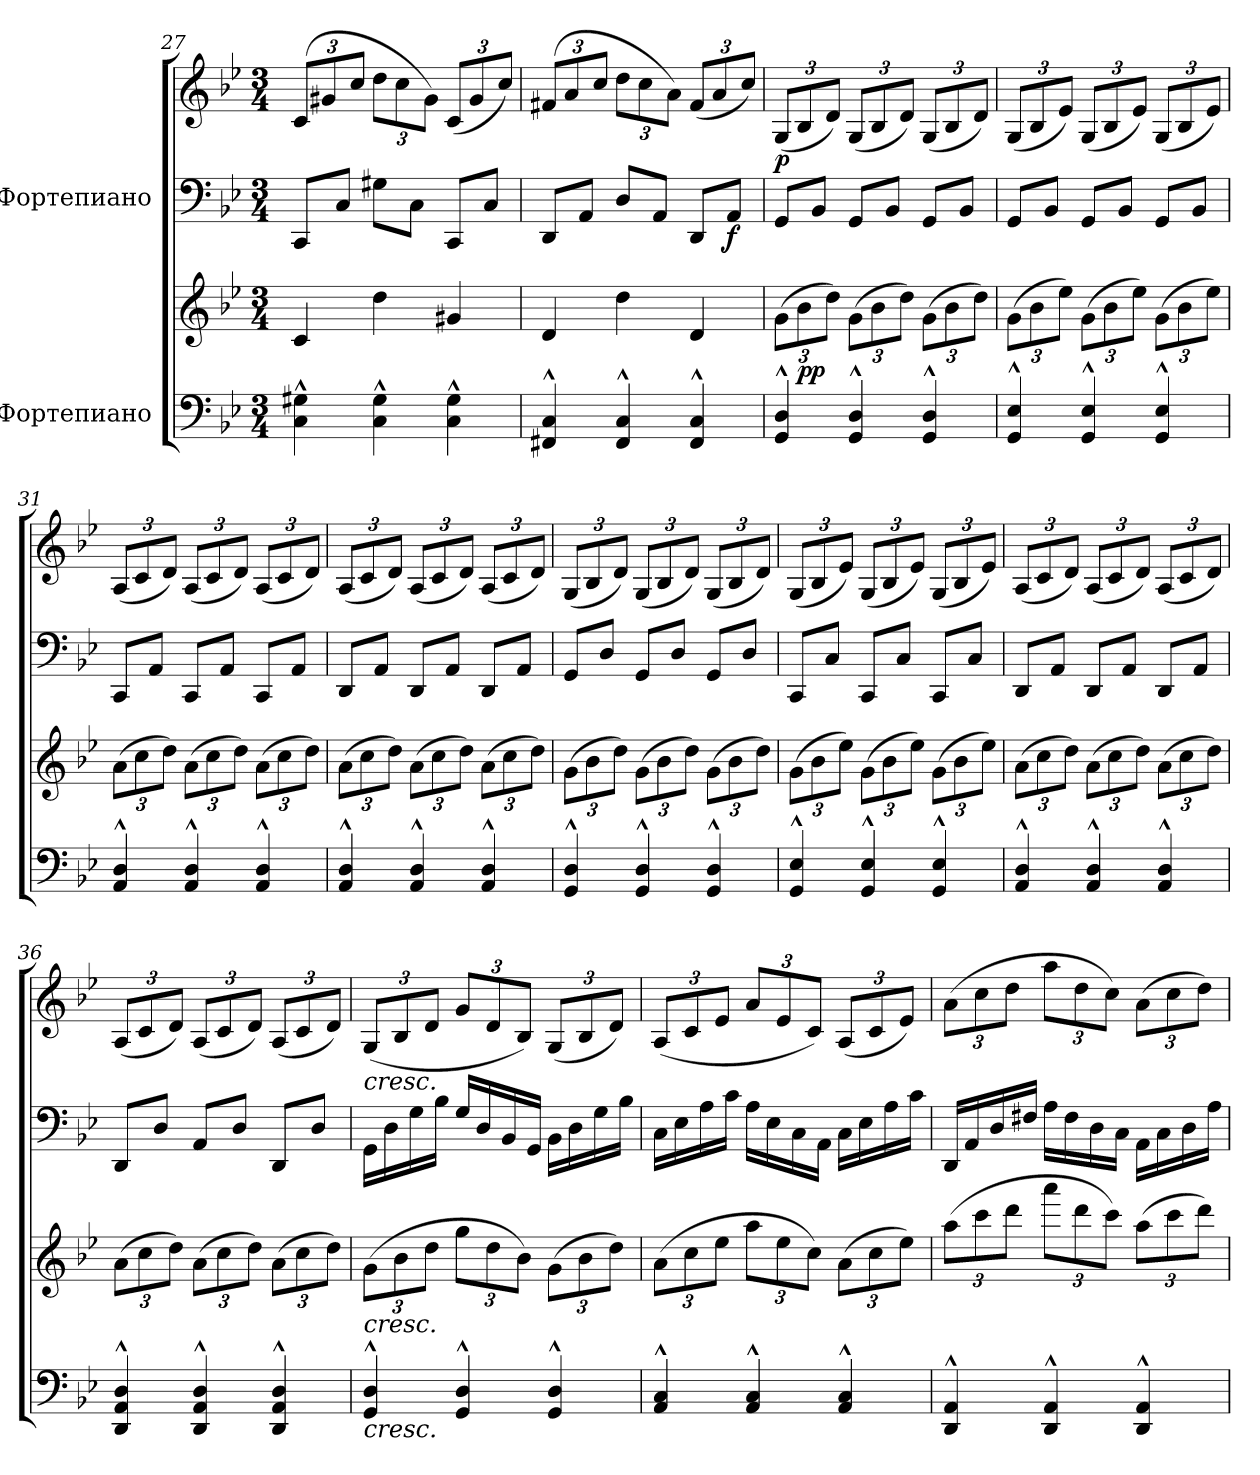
**kern	**kern	**dynam	**kern	**kern	**dynam
*part2	*part2	*part2	*part1	*part1	*part1
*staff4	*staff3	*staff3/4	*staff2	*staff1	*staff1/2
*I"Фортепиано	*	*	*I"Фортепиано	*	*
*clefF4	*clefG2	*	*clefF4	*clefG2	*
*k[b-e-]	*k[b-e-]	*	*k[b-e-]	*k[b-e-]	*
*M3/4	*M3/4	*	*M3/4	*M3/4	*
*	*	*	*	*Xbrackettup	*
=27	=27	=27	=27	=27	=27
4C\^^ 4G#X\^^	4c/	.	8CC/L	(>12c/L	.
.	.	.	.	12g#X/	.
.	.	.	8C/J	.	.
.	.	.	.	12cc/J	.
4C\^^ 4G#\^^	4dd\	.	8G#X\L	12dd\L	.
.	.	.	.	12cc\	.
.	.	.	8C\J	.	.
.	.	.	.	12g#\J)	.
4C\^^ 4G#\^^	4g#X/	.	8CC/L	(<12c/L	.
.	.	.	.	12g#/	.
.	.	.	8C/J	.	.
.	.	.	.	12cc/J)	.
!!LO:LB:g=z
=28	=28	=28	=28	=28	=28
4FF#X/^^ 4C/^^	4d/	.	8DD/L	(>12f#X/L	.
.	.	.	.	12a/	.
.	.	.	8AA/J	.	.
.	.	.	.	12cc/J	.
4FF#/^^ 4C/^^	4dd\	.	8D/L	12dd\L	.
.	.	.	.	12cc\	.
.	.	.	8AA/J	.	.
.	.	.	.	12a\J)	.
4FF#/^^ 4C/^^	4d/	.	8DD/L	(<12f#/L	.
.	.	.	.	12a/	.
!	!	!	!	!	!LO:DY:b=2
.	.	.	8AA/J	.	f
.	.	.	.	12cc/J)	.
=29	=29	=29	=29	=29	=29
*	*Xbrackettup	*	*	*	*
!	!	!	!	!	!LO:DY:b
4GG/^^ 4D/^^	(>12g\L	.	8GG/L	(<12G/L	p
!	!	!LO:DY:b	!	!	!
.	12b-\	pp	.	12B-/	.
.	.	.	8BB-/J	.	.
.	12dd\J)	.	.	12d/J)	.
4GG/^^ 4D/^^	(>12g\L	.	8GG/L	(<12G/L	.
.	12b-\	.	.	12B-/	.
.	.	.	8BB-/J	.	.
.	12dd\J)	.	.	12d/J)	.
4GG/^^ 4D/^^	(>12g\L	.	8GG/L	(<12G/L	.
.	12b-\	.	.	12B-/	.
.	.	.	8BB-/J	.	.
.	12dd\J)	.	.	12d/J)	.
=30	=30	=30	=30	=30	=30
4GG/^^ 4E-/^^	(>12g\L	.	8GG/L	(<12G/L	.
.	12b-\	.	.	12B-/	.
.	.	.	8BB-/J	.	.
.	12ee-\J)	.	.	12e-/J)	.
4GG/^^ 4E-/^^	(>12g\L	.	8GG/L	(<12G/L	.
.	12b-\	.	.	12B-/	.
.	.	.	8BB-/J	.	.
.	12ee-\J)	.	.	12e-/J)	.
4GG/^^ 4E-/^^	(>12g\L	.	8GG/L	(<12G/L	.
.	12b-\	.	.	12B-/	.
.	.	.	8BB-/J	.	.
.	12ee-\J)	.	.	12e-/J)	.
!!LO:PB:g=z
=31	=31	=31	=31	=31	=31
4AA/^^ 4D/^^	(>12a\L	.	8CC/L	(<12A/L	.
.	12cc\	.	.	12c/	.
.	.	.	8AA/J	.	.
.	12dd\J)	.	.	12d/J)	.
4AA/^^ 4D/^^	(>12a\L	.	8CC/L	(<12A/L	.
.	12cc\	.	.	12c/	.
.	.	.	8AA/J	.	.
.	12dd\J)	.	.	12d/J)	.
4AA/^^ 4D/^^	(>12a\L	.	8CC/L	(<12A/L	.
.	12cc\	.	.	12c/	.
.	.	.	8AA/J	.	.
.	12dd\J)	.	.	12d/J)	.
=32	=32	=32	=32	=32	=32
4AA/^^ 4D/^^	(>12a\L	.	8DD/L	(<12A/L	.
.	12cc\	.	.	12c/	.
.	.	.	8AA/J	.	.
.	12dd\J)	.	.	12d/J)	.
4AA/^^ 4D/^^	(>12a\L	.	8DD/L	(<12A/L	.
.	12cc\	.	.	12c/	.
.	.	.	8AA/J	.	.
.	12dd\J)	.	.	12d/J)	.
4AA/^^ 4D/^^	(>12a\L	.	8DD/L	(<12A/L	.
.	12cc\	.	.	12c/	.
.	.	.	8AA/J	.	.
.	12dd\J)	.	.	12d/J)	.
=33	=33	=33	=33	=33	=33
4GG/^^ 4D/^^	(>12g\L	.	8GG/L	(<12G/L	.
.	12b-\	.	.	12B-/	.
.	.	.	8D/J	.	.
.	12dd\J)	.	.	12d/J)	.
4GG/^^ 4D/^^	(>12g\L	.	8GG/L	(<12G/L	.
.	12b-\	.	.	12B-/	.
.	.	.	8D/J	.	.
.	12dd\J)	.	.	12d/J)	.
4GG/^^ 4D/^^	(>12g\L	.	8GG/L	(<12G/L	.
.	12b-\	.	.	12B-/	.
.	.	.	8D/J	.	.
.	12dd\J)	.	.	12d/J)	.
!!LO:LB:g=z
=34	=34	=34	=34	=34	=34
4GG/^^ 4E-/^^	(>12g\L	.	8CC/L	(<12G/L	.
.	12b-\	.	.	12B-/	.
.	.	.	8C/J	.	.
.	12ee-\J)	.	.	12e-/J)	.
4GG/^^ 4E-/^^	(>12g\L	.	8CC/L	(<12G/L	.
.	12b-\	.	.	12B-/	.
.	.	.	8C/J	.	.
.	12ee-\J)	.	.	12e-/J)	.
4GG/^^ 4E-/^^	(>12g\L	.	8CC/L	(<12G/L	.
.	12b-\	.	.	12B-/	.
.	.	.	8C/J	.	.
.	12ee-\J)	.	.	12e-/J)	.
=35	=35	=35	=35	=35	=35
4AA/^^ 4D/^^	(>12a\L	.	8DD/L	(<12A/L	.
.	12cc\	.	.	12c/	.
.	.	.	8AA/J	.	.
.	12dd\J)	.	.	12d/J)	.
4AA/^^ 4D/^^	(>12a\L	.	8DD/L	(<12A/L	.
.	12cc\	.	.	12c/	.
.	.	.	8AA/J	.	.
.	12dd\J)	.	.	12d/J)	.
4AA/^^ 4D/^^	(>12a\L	.	8DD/L	(<12A/L	.
.	12cc\	.	.	12c/	.
.	.	.	8AA/J	.	.
.	12dd\J)	.	.	12d/J)	.
=36	=36	=36	=36	=36	=36
4DD/^^ 4AA/^^ 4D/^^	(>12a\L	.	8DD/L	(<12A/L	.
.	12cc\	.	.	12c/	.
.	.	.	8D/J	.	.
.	12dd\J)	.	.	12d/J)	.
4DD/^^ 4AA/^^ 4D/^^	(>12a\L	.	8AA/L	(<12A/L	.
.	12cc\	.	.	12c/	.
.	.	.	8D/J	.	.
.	12dd\J)	.	.	12d/J)	.
4DD/^^ 4AA/^^ 4D/^^	(>12a\L	.	8DD/L	(<12A/L	.
.	12cc\	.	.	12c/	.
.	.	.	8D/J	.	.
.	12dd\J)	.	.	12d/J)	.
!!LO:LB:g=z
=37	=37	=37	=37	=37	=37
!	!	!	!	!LO:TX:b:i:t=cresc.	!
!	!LO:TX:b:i:t=cresc.	!	!	!	!
!LO:TX:b:i:t=cresc.	!	!	!	!	!
4GG/^^ 4D/^^	(>12g\L	.	16GG\LL	(<12G/L	.
.	.	.	16D\	.	.
.	12b-\	.	.	12B-/	.
.	.	.	16G\	.	.
.	12dd\J	.	.	12d/J	.
.	.	.	16B-\JJ	.	.
4GG/^^ 4D/^^	12gg\L	.	16G/LL	12g/L	.
.	.	.	16D/	.	.
.	12dd\	.	.	12d/	.
.	.	.	16BB-/	.	.
.	12b-\J)	.	.	12B-/J)	.
.	.	.	16GG/JJ	.	.
4GG/^^ 4D/^^	(>12g\L	.	16BB-\LL	(<12G/L	.
.	.	.	16D\	.	.
.	12b-\	.	.	12B-/	.
.	.	.	16G\	.	.
.	12dd\J)	.	.	12d/J)	.
.	.	.	16B-\JJ	.	.
=38	=38	=38	=38	=38	=38
4AA/^^ 4C/^^	(>12a\L	.	16C\LL	(<12A/L	.
.	.	.	16E-\	.	.
.	12cc\	.	.	12c/	.
.	.	.	16A\	.	.
.	12ee-\J	.	.	12e-/J	.
.	.	.	16c\JJ	.	.
4AA/^^ 4C/^^	12aa\L	.	16A\LL	12a/L	.
.	.	.	16E-\	.	.
.	12ee-\	.	.	12e-/	.
.	.	.	16C\	.	.
.	12cc\J)	.	.	12c/J)	.
.	.	.	16AA\JJ	.	.
4AA/^^ 4C/^^	(>12a\L	.	16C\LL	(<12A/L	.
.	.	.	16E-\	.	.
.	12cc\	.	.	12c/	.
.	.	.	16A\	.	.
.	12ee-\J)	.	.	12e-/J)	.
.	.	.	16c\JJ	.	.
!!LO:PB:g=z
=39	=39	=39	=39	=39	=39
4DD/^^ 4AA/^^	(>12aa\L	.	16DD/LL	(>12a\L	.
.	.	.	16AA/	.	.
.	12ccc\	.	.	12cc\	.
.	.	.	16D/	.	.
.	12ddd\J	.	.	12dd\J	.
.	.	.	16F#X/JJ	.	.
4DD/^^ 4AA/^^	12aaa\L	.	16A\LL	12aa\L	.
.	.	.	16F#\	.	.
.	12ddd\	.	.	12dd\	.
.	.	.	16D\	.	.
.	12ccc\J)	.	.	12cc\J)	.
.	.	.	16C\JJ	.	.
4DD/^^ 4AA/^^	(>12aa\L	.	16AA\LL	(>12a\L	.
.	.	.	16C\	.	.
.	12ccc\	.	.	12cc\	.
.	.	.	16D\	.	.
.	12ddd\J)	.	.	12dd\J)	.
.	.	.	16A\JJ	.	.
=	=	=	=	=	=
*-	*-	*-	*-	*-	*-
